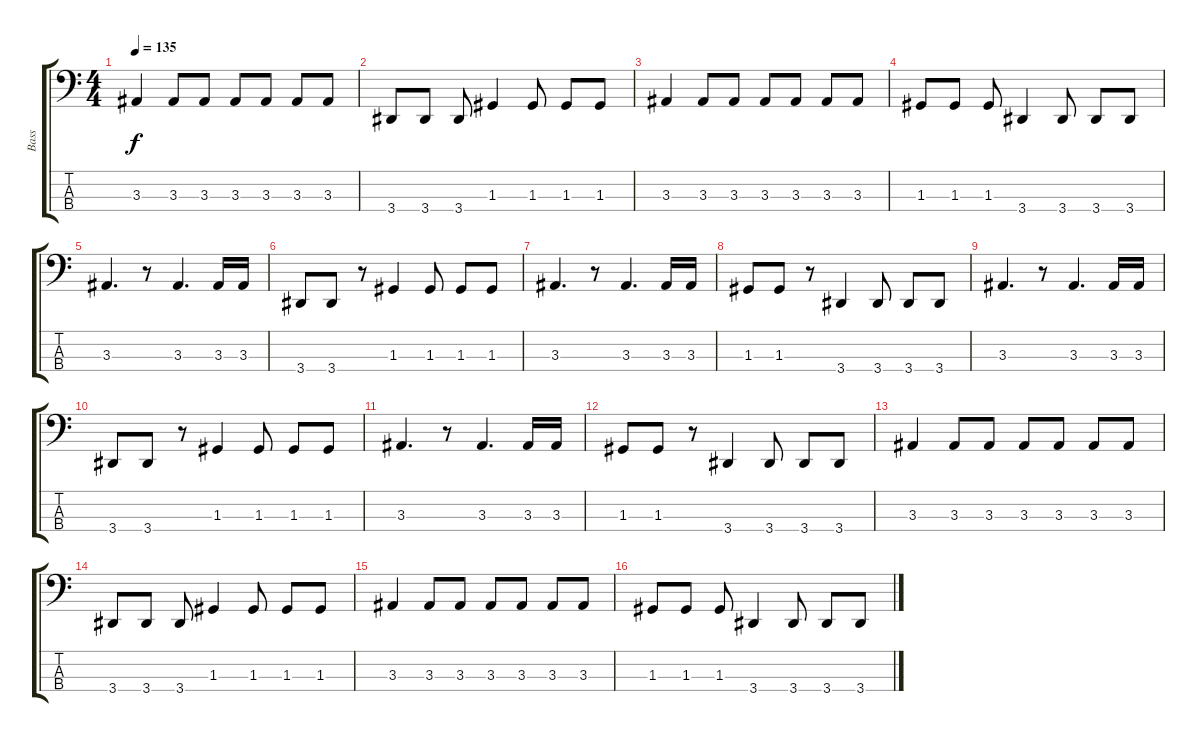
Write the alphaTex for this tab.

\track ("Bass" "Bass") {instrument electricbassfinger}
\staff {score tabs}
\tuning (F2 C2 G1 C1) {hide}
\ts (4 4)
\tempo 135
\clef f4
\ks c
3.3.4{dy f} 3.3.8 3.3.8 3.3.8 3.3.8 3.3.8 3.3.8 |
3.4.8 3.4.8 3.4.8 1.3.4 1.3.8 1.3.8 1.3.8 |
3.3.4 3.3.8 3.3.8 3.3.8 3.3.8 3.3.8 3.3.8 |
1.3.8 1.3.8 1.3.8 3.4.4 3.4.8 3.4.8 3.4.8 |
3.3.4{d} r.8 3.3.4{d} 3.3.16 3.3.16 |
3.4.8 3.4.8 r.8 1.3.4 1.3.8 1.3.8 1.3.8 |
3.3.4{d} r.8 3.3.4{d} 3.3.16 3.3.16 |
1.3.8 1.3.8 r.8 3.4.4 3.4.8 3.4.8 3.4.8 |
3.3.4{d} r.8 3.3.4{d} 3.3.16 3.3.16 |
3.4.8 3.4.8 r.8 1.3.4 1.3.8 1.3.8 1.3.8 |
3.3.4{d} r.8 3.3.4{d} 3.3.16 3.3.16 |
1.3.8 1.3.8 r.8 3.4.4 3.4.8 3.4.8 3.4.8 |
3.3.4 3.3.8 3.3.8 3.3.8 3.3.8 3.3.8 3.3.8 |
3.4.8 3.4.8 3.4.8 1.3.4 1.3.8 1.3.8 1.3.8 |
3.3.4 3.3.8 3.3.8 3.3.8 3.3.8 3.3.8 3.3.8 |
1.3.8 1.3.8 1.3.8 3.4.4 3.4.8 3.4.8 3.4.8
